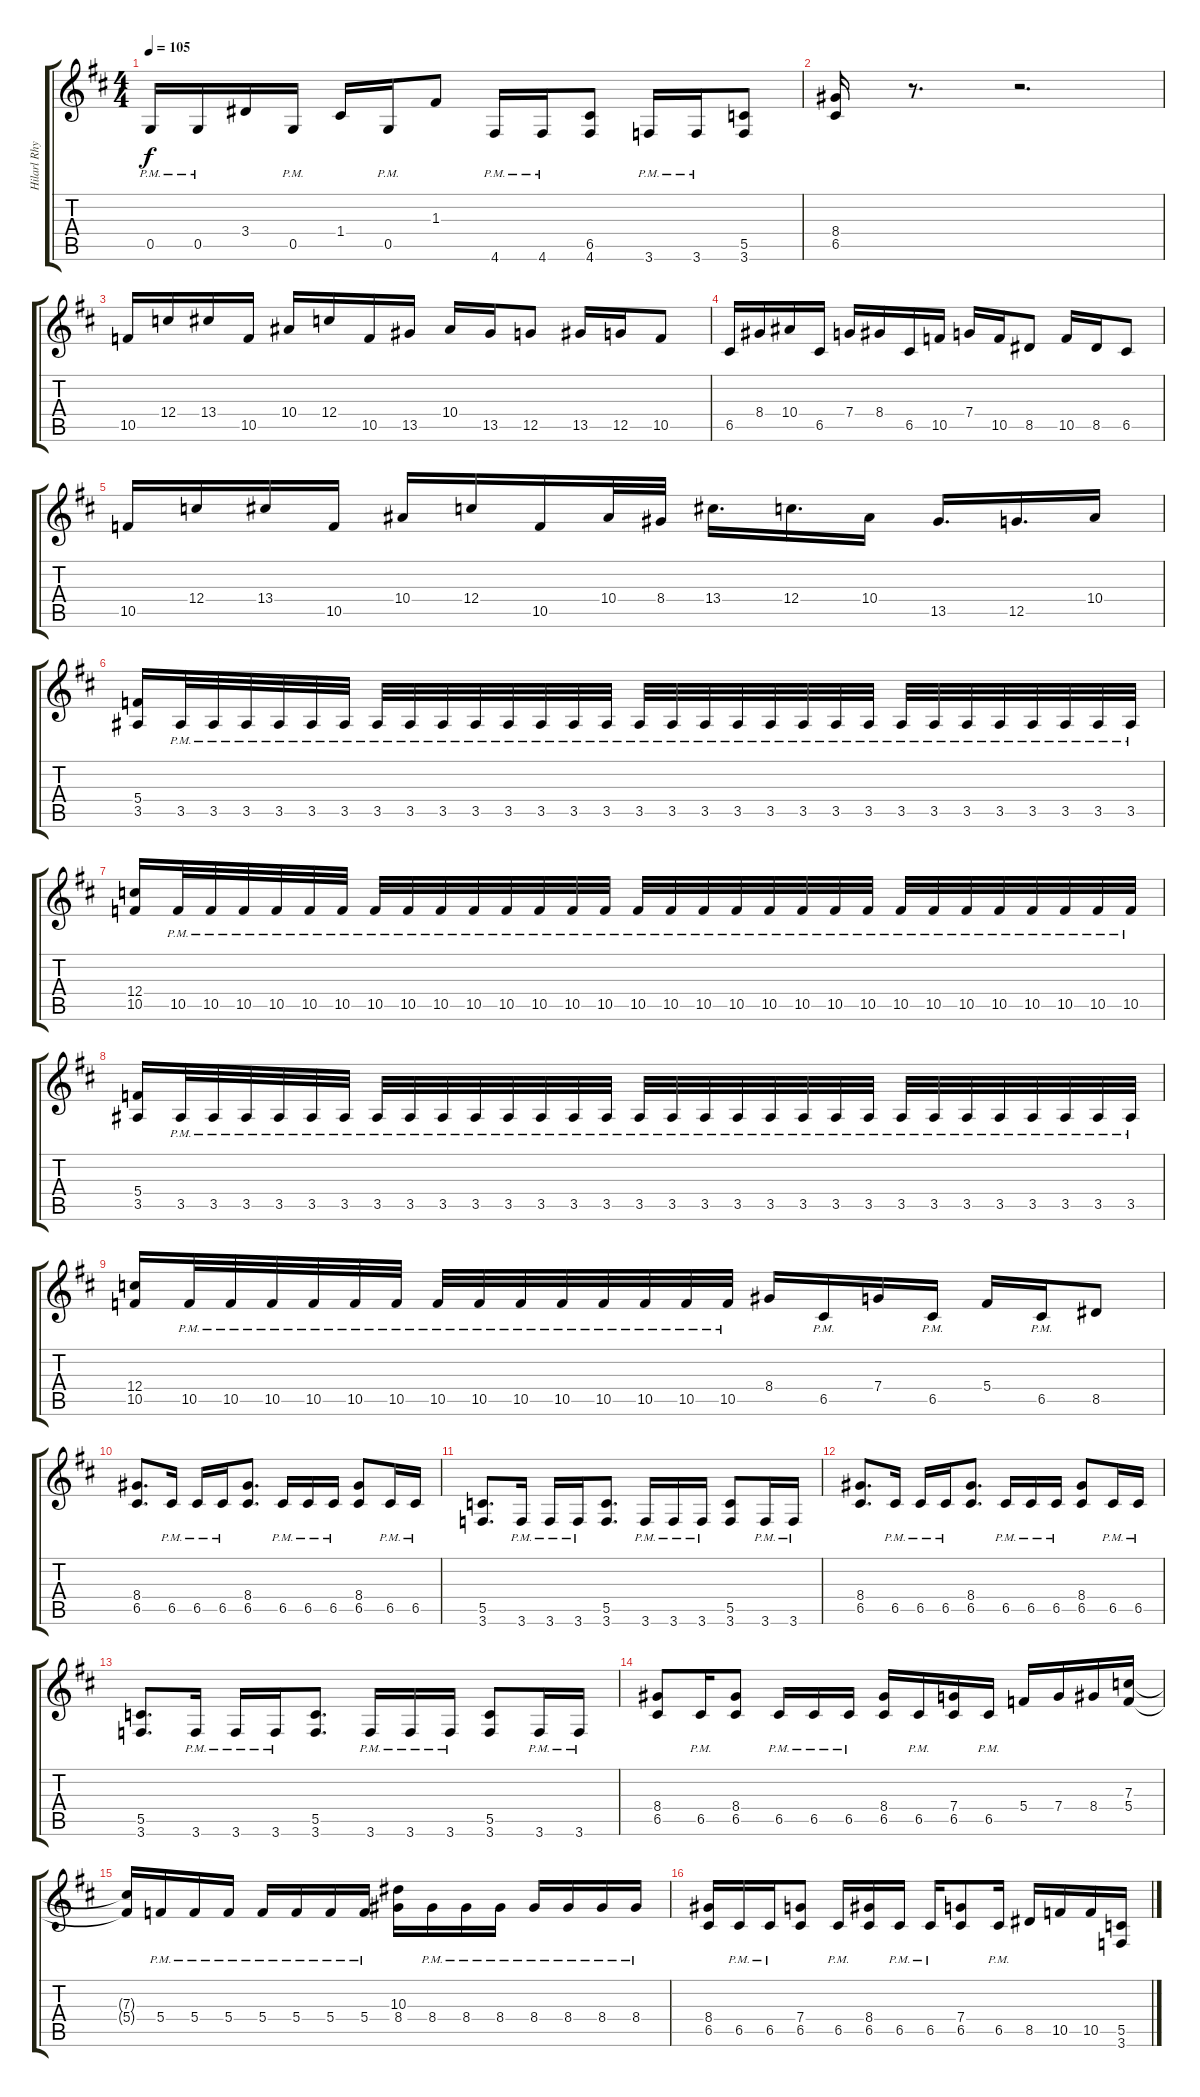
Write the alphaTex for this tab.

\track ("Hilarl Rhythm" "Hilarl Rhy") {instrument distortionguitar}
\staff {score tabs}
\tuning (D4 A3 F3 C3 G2 D2) {hide}
\ts (4 4)
\tempo 105
\clef g2
\ks d
0.5{pm}.16{dy f} 0.5{pm}.16 3.4.16 0.5{pm}.16 1.4.16 0.5{pm}.16 1.3.8 4.6{pm}.16 4.6{pm}.16 (6.5 4.6).8 3.6{pm}.16 3.6{pm}.16 (5.5 3.6).8 |
(8.4 6.5).16 r.8{d} r.2{d} |
10.5.16 12.4.16 13.4.16 10.5.16 10.4.16 12.4.16 10.5.16 13.5.16 10.4.16 13.5.16 12.5.8 13.5.16 12.5.16 10.5.8 |
6.5.16 8.4.16 10.4.16 6.5.16 7.4.16 8.4.16 6.5.16 10.5.16 7.4.16 10.5.16 8.5.8 10.5.16 8.5.16 6.5.8 |
10.5.16 12.4.16 13.4.16 10.5.16 10.4.16 12.4.16 10.5.16 10.4.32 8.4.32 13.4.16{d} 12.4.16{d} 10.4.16 13.5.16{d} 12.5.16{d} 10.4.16 |
(5.4 3.5).16 3.5{pm}.32 3.5{pm}.32 3.5{pm}.32 3.5{pm}.32 3.5{pm}.32 3.5{pm}.32 3.5{pm}.32 3.5{pm}.32 3.5{pm}.32 3.5{pm}.32 3.5{pm}.32 3.5{pm}.32 3.5{pm}.32 3.5{pm}.32 3.5{pm}.32 3.5{pm}.32 3.5{pm}.32 3.5{pm}.32 3.5{pm}.32 3.5{pm}.32 3.5{pm}.32 3.5{pm}.32 3.5{pm}.32 3.5{pm}.32 3.5{pm}.32 3.5{pm}.32 3.5{pm}.32 3.5{pm}.32 3.5{pm}.32 3.5{pm}.32 |
(12.4 10.5).16 10.5{pm}.32 10.5{pm}.32 10.5{pm}.32 10.5{pm}.32 10.5{pm}.32 10.5{pm}.32 10.5{pm}.32 10.5{pm}.32 10.5{pm}.32 10.5{pm}.32 10.5{pm}.32 10.5{pm}.32 10.5{pm}.32 10.5{pm}.32 10.5{pm}.32 10.5{pm}.32 10.5{pm}.32 10.5{pm}.32 10.5{pm}.32 10.5{pm}.32 10.5{pm}.32 10.5{pm}.32 10.5{pm}.32 10.5{pm}.32 10.5{pm}.32 10.5{pm}.32 10.5{pm}.32 10.5{pm}.32 10.5{pm}.32 10.5{pm}.32 |
(5.4 3.5).16 3.5{pm}.32 3.5{pm}.32 3.5{pm}.32 3.5{pm}.32 3.5{pm}.32 3.5{pm}.32 3.5{pm}.32 3.5{pm}.32 3.5{pm}.32 3.5{pm}.32 3.5{pm}.32 3.5{pm}.32 3.5{pm}.32 3.5{pm}.32 3.5{pm}.32 3.5{pm}.32 3.5{pm}.32 3.5{pm}.32 3.5{pm}.32 3.5{pm}.32 3.5{pm}.32 3.5{pm}.32 3.5{pm}.32 3.5{pm}.32 3.5{pm}.32 3.5{pm}.32 3.5{pm}.32 3.5{pm}.32 3.5{pm}.32 3.5{pm}.32 |
(12.4 10.5).16 10.5{pm}.32 10.5{pm}.32 10.5{pm}.32 10.5{pm}.32 10.5{pm}.32 10.5{pm}.32 10.5{pm}.32 10.5{pm}.32 10.5{pm}.32 10.5{pm}.32 10.5{pm}.32 10.5{pm}.32 10.5{pm}.32 10.5{pm}.32 8.4.16 6.5{pm}.16 7.4.16 6.5{pm}.16 5.4.16 6.5{pm}.16 8.5.8 |
(8.4 6.5).8{d} 6.5{pm}.16 6.5{pm}.16 6.5{pm}.16 (8.4 6.5).8{d} 6.5{pm}.16 6.5{pm}.16 6.5{pm}.16 (8.4 6.5).8 6.5{pm}.16 6.5{pm}.16 |
(5.5 3.6).8{d} 3.6{pm}.16 3.6{pm}.16 3.6{pm}.16 (5.5 3.6).8{d} 3.6{pm}.16 3.6{pm}.16 3.6{pm}.16 (5.5 3.6).8 3.6{pm}.16 3.6{pm}.16 |
(8.4 6.5).8{d} 6.5{pm}.16 6.5{pm}.16 6.5{pm}.16 (8.4 6.5).8{d} 6.5{pm}.16 6.5{pm}.16 6.5{pm}.16 (8.4 6.5).8 6.5{pm}.16 6.5{pm}.16 |
(5.5 3.6).8{d} 3.6{pm}.16 3.6{pm}.16 3.6{pm}.16 (5.5 3.6).8{d} 3.6{pm}.16 3.6{pm}.16 3.6{pm}.16 (5.5 3.6).8 3.6{pm}.16 3.6{pm}.16 |
(8.4 6.5).8 6.5{pm}.16 (8.4 6.5).8 6.5{pm}.16 6.5{pm}.16 6.5{pm}.16 (8.4 6.5).16 6.5{pm}.16 (7.4 6.5).16 6.5{pm}.16 5.4.16 7.4.16 8.4.16 (7.3 5.4).16 |
(7.3{t} 5.4{t}).16 5.4{pm}.16 5.4{pm}.16 5.4{pm}.16 5.4{pm}.16 5.4{pm}.16 5.4{pm}.16 5.4{pm}.16 (10.3 8.4).16 8.4{pm}.16 8.4{pm}.16 8.4{pm}.16 8.4{pm}.16 8.4{pm}.16 8.4{pm}.16 8.4{pm}.16 |
(8.4 6.5).16 6.5{pm}.16 6.5{pm}.16 (7.4 6.5).8 6.5{pm}.16 (8.4 6.5).16 6.5{pm}.16 6.5{pm}.16 (7.4 6.5).8 6.5{pm}.16 8.5.16 10.5.16 10.5.16 (5.5 3.6).16
